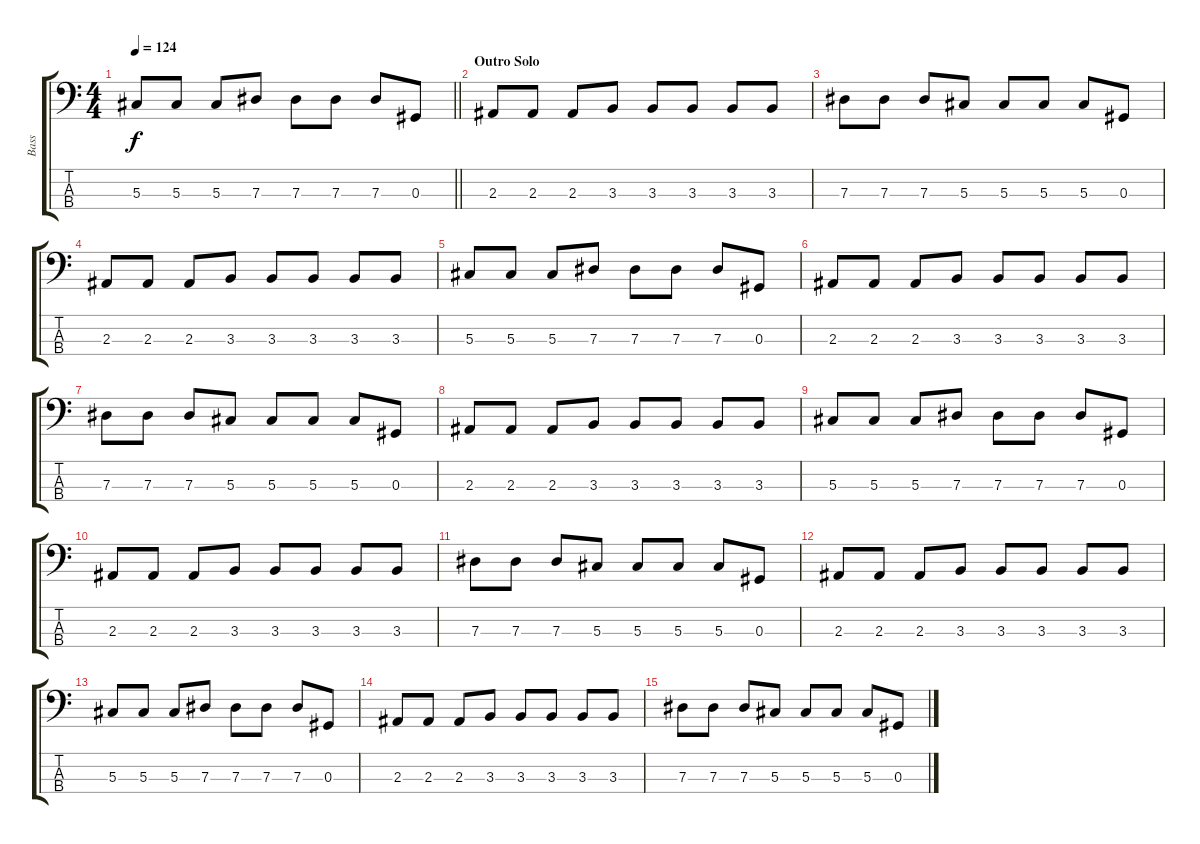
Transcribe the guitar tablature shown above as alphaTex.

\track ("Bass" "Bass") {instrument electricbassfinger}
\staff {score tabs}
\tuning (Gb2 Db2 Ab1 Eb1) {hide}
\ts (4 4)
\tempo 124
\clef f4
\barLineRight lightlight
\ks c
5.3.8{dy f} 5.3.8 5.3.8 7.3.8 7.3.8 7.3.8 7.3.8 0.3.8 |
\section ("" "Outro Solo")
2.3.8 2.3.8 2.3.8 3.3.8 3.3.8 3.3.8 3.3.8 3.3.8 |
7.3.8 7.3.8 7.3.8 5.3.8 5.3.8 5.3.8 5.3.8 0.3.8 |
2.3.8 2.3.8 2.3.8 3.3.8 3.3.8 3.3.8 3.3.8 3.3.8 |
5.3.8 5.3.8 5.3.8 7.3.8 7.3.8 7.3.8 7.3.8 0.3.8 |
2.3.8 2.3.8 2.3.8 3.3.8 3.3.8 3.3.8 3.3.8 3.3.8 |
7.3.8 7.3.8 7.3.8 5.3.8 5.3.8 5.3.8 5.3.8 0.3.8 |
2.3.8 2.3.8 2.3.8 3.3.8 3.3.8 3.3.8 3.3.8 3.3.8 |
5.3.8 5.3.8 5.3.8 7.3.8 7.3.8 7.3.8 7.3.8 0.3.8 |
2.3.8 2.3.8 2.3.8 3.3.8 3.3.8 3.3.8 3.3.8 3.3.8 |
7.3.8 7.3.8 7.3.8 5.3.8 5.3.8 5.3.8 5.3.8 0.3.8 |
2.3.8 2.3.8 2.3.8 3.3.8 3.3.8 3.3.8 3.3.8 3.3.8 |
5.3.8 5.3.8 5.3.8 7.3.8 7.3.8 7.3.8 7.3.8 0.3.8 |
2.3.8 2.3.8 2.3.8 3.3.8 3.3.8 3.3.8 3.3.8 3.3.8 |
7.3.8 7.3.8 7.3.8 5.3.8 5.3.8 5.3.8 5.3.8 0.3.8
